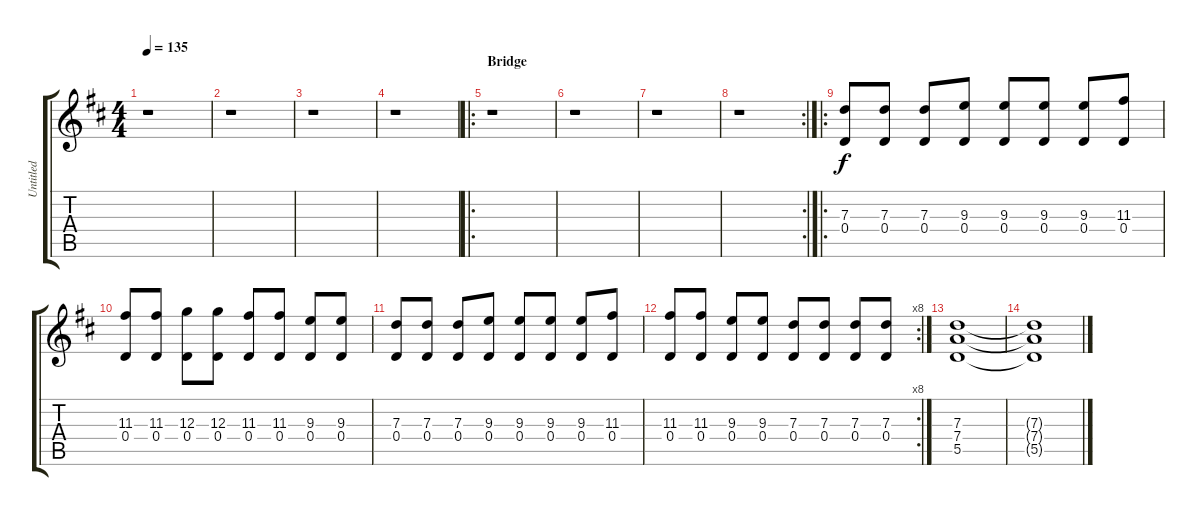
\track ("Untitled" "Untitled") {instrument distortionguitar}
\staff {score tabs}
\tuning (E4 B3 G3 D3 A2 E2) {hide}
\ts (4 4)
\tempo 135
\clef g2
\ks d
r.1{dy f} |
r.1 |
r.1 |
r.1 |
\ro
\section ("" "Bridge")
r.1 |
r.1 |
r.1 |
\rc 2
r.1 |
\ro
(7.3 0.4).8 (7.3 0.4).8 (7.3 0.4).8 (9.3 0.4).8 (9.3 0.4).8 (9.3 0.4).8 (9.3 0.4).8 (11.3 0.4).8 |
(11.3 0.4).8 (11.3 0.4).8 (12.3 0.4).8 (12.3 0.4).8 (11.3 0.4).8 (11.3 0.4).8 (9.3 0.4).8 (9.3 0.4).8 |
(7.3 0.4).8 (7.3 0.4).8 (7.3 0.4).8 (9.3 0.4).8 (9.3 0.4).8 (9.3 0.4).8 (9.3 0.4).8 (11.3 0.4).8 |
\rc 8
(11.3 0.4).8 (11.3 0.4).8 (9.3 0.4).8 (9.3 0.4).8 (7.3 0.4).8 (7.3 0.4).8 (7.3 0.4).8 (7.3 0.4).8 |
(7.3 7.4 5.5).1 |
(7.3{t} 7.4{t} 5.5{t}).1
